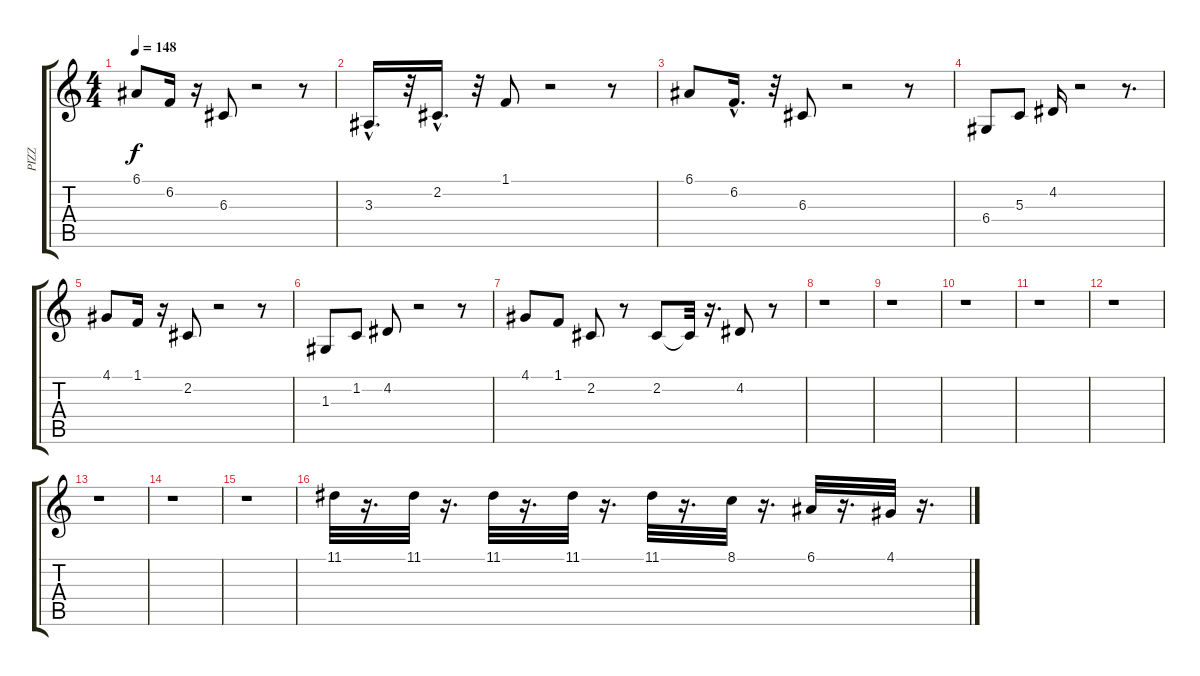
\track ("PIZZ" "PIZZ") {instrument pizzicatostrings}
\staff {score tabs}
\tuning (E4 B3 G3 D3 A2 E2) {hide}
\ts (4 4)
\tempo 148
\clef g2
\ks c
6.1.8{dy f} 6.2.16 r.16 6.3.8 r.2 r.8 |
3.3{hac}.16{d} r.32 2.2{hac}.16{d} r.32 1.1.8 r.2 r.8 |
6.1.8 6.2{hac}.16{d} r.32 6.3.8 r.2 r.8 |
6.4.8 5.3.8 4.2.16 r.2 r.8{d} |
4.1.8 1.1.16 r.16 2.2.8 r.2 r.8 |
1.3.8 1.2.8 4.2.8 r.2 r.8 |
4.1.8 1.1.8 2.2.8 r.8 2.2.8 2.2{t}.32 r.16{d} 4.2.8 r.8 |
r.1 |
r.1 |
r.1 |
r.1 |
r.1 |
r.1 |
r.1 |
r.1 |
11.1.32 r.16{d} 11.1.32 r.16{d} 11.1.32 r.16{d} 11.1.32 r.16{d} 11.1.32 r.16{d} 8.1.32 r.16{d} 6.1.32 r.16{d} 4.1.32 r.16{d}
